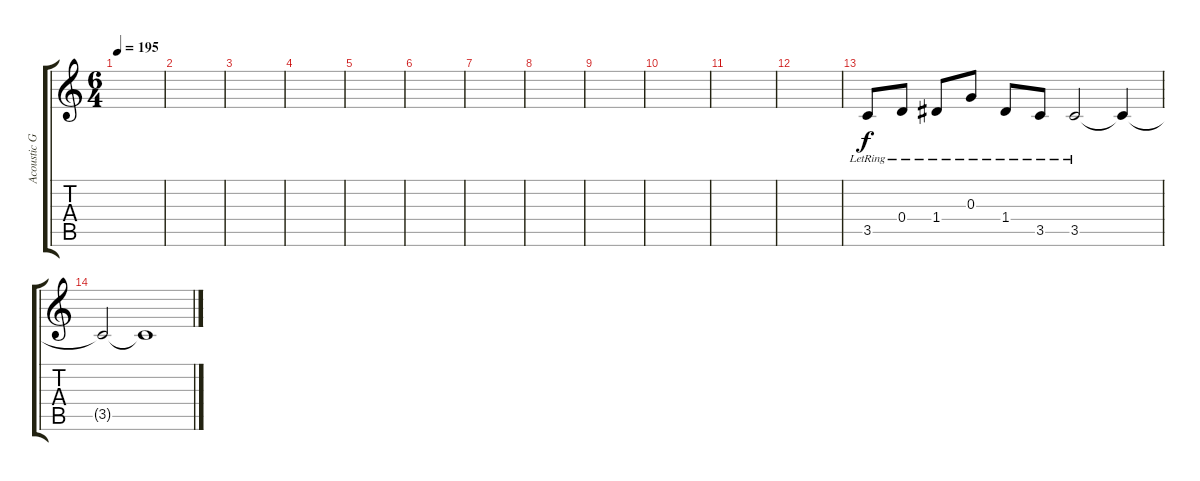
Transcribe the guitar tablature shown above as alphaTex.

\track ("Acoustic Guitar" "Acoustic G") {instrument acousticguitarsteel}
\staff {score tabs}
\tuning (E4 B3 G3 D3 A2 E2) {hide}
\ts (6 4)
\tempo 195
\clef g2
\ks c
|
|
|
|
|
|
|
|
|
|
|
|
3.5{lr}.8 0.4{lr}.8 1.4{lr}.8 0.3{lr}.8 1.4{lr}.8 3.5{lr}.8 3.5{lr}.2 3.5{t}.4 |
3.5{t}.2 3.5{t}.1
